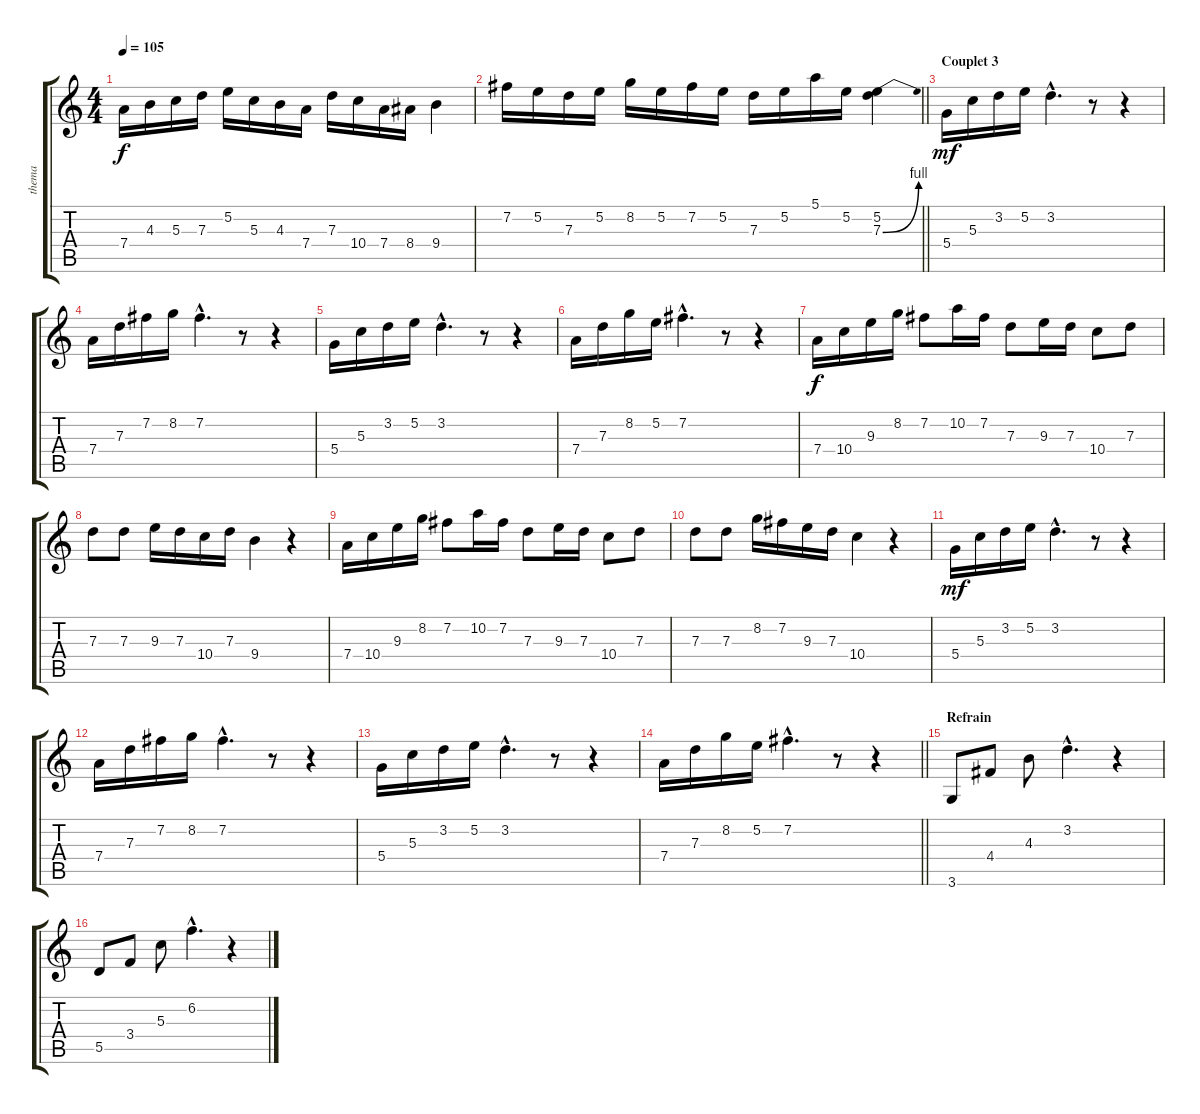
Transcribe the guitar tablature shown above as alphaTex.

\track ("thema" "thema") {instrument overdrivenguitar}
\staff {score tabs}
\tuning (E4 B3 G3 D3 A2 E2) {hide}
\ts (4 4)
\tempo 105
\clef g2
\ks c
7.4.16{dy f} 4.3.16 5.3.16 7.3.16 5.2.16 5.3.16 4.3.16 7.4.16 7.3.16 10.4.16 7.4.16 8.4.16 9.4.4 |
\barLineRight lightlight
7.2.16 5.2.16 7.3.16 5.2.16 8.2.16 5.2.16 7.2.16 5.2.16 7.3.16 5.2.16 5.1.16 5.2.16 (5.2 7.3{be (bend 0 0 60 4)}).4 |
\section ("" "Couplet 3")
5.4.16{dy mf} 5.3.16 3.2.16 5.2.16 3.2{hac}.4{d} r.8 r.4 |
7.4.16 7.3.16 7.2.16 8.2.16 7.2{hac}.4{d} r.8 r.4 |
5.4.16 5.3.16 3.2.16 5.2.16 3.2{hac}.4{d} r.8 r.4 |
7.4.16 7.3.16 8.2.16 5.2.16 7.2{hac}.4{d} r.8 r.4 |
7.4.16{dy f} 10.4.16 9.3.16 8.2.16 7.2.8 10.2.16 7.2.16 7.3.8 9.3.16 7.3.16 10.4.8 7.3.8 |
7.3.8 7.3.8 9.3.16 7.3.16 10.4.16 7.3.16 9.4.4 r.4 |
7.4.16 10.4.16 9.3.16 8.2.16 7.2.8 10.2.16 7.2.16 7.3.8 9.3.16 7.3.16 10.4.8 7.3.8 |
7.3.8 7.3.8 8.2.16 7.2.16 9.3.16 7.3.16 10.4.4 r.4 |
5.4.16{dy mf} 5.3.16 3.2.16 5.2.16 3.2{hac}.4{d} r.8 r.4 |
7.4.16 7.3.16 7.2.16 8.2.16 7.2{hac}.4{d} r.8 r.4 |
5.4.16 5.3.16 3.2.16 5.2.16 3.2{hac}.4{d} r.8 r.4 |
\barLineRight lightlight
7.4.16 7.3.16 8.2.16 5.2.16 7.2{hac}.4{d} r.8 r.4 |
\section ("" "Refrain")
3.6.8 4.4.8 4.3.8 3.2{hac}.4{d} r.4 |
5.5.8 3.4.8 5.3.8 6.2{hac}.4{d} r.4
